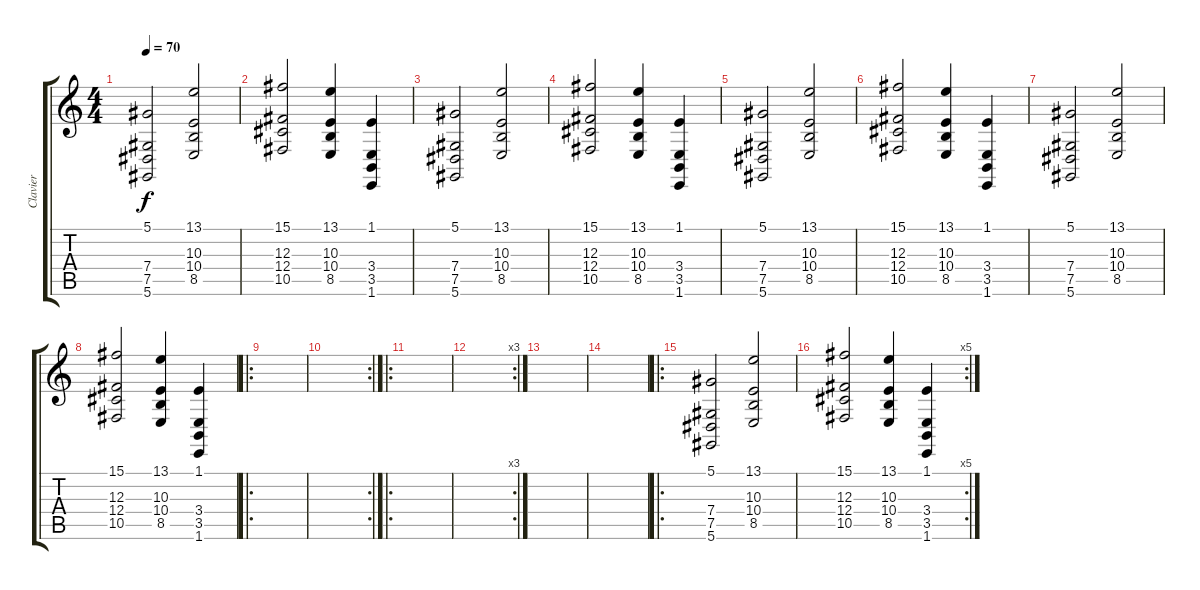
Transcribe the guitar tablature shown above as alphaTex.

\track ("Clavier" "Clavier") {instrument stringensemble1}
\staff {score tabs}
\tuning (Eb4 Bb3 Gb3 Db3 Ab2 Eb2) {hide}
\ts (4 4)
\tempo 70
\clef g2
\ks c
(5.1 7.4 7.5 5.6).2{dy f} (13.1 10.3 10.4 8.5).2 |
(15.1 12.3 12.4 10.5).2 (13.1 10.3 10.4 8.5).4 (1.1 3.4 3.5 1.6).4 |
(5.1 7.4 7.5 5.6).2 (13.1 10.3 10.4 8.5).2 |
(15.1 12.3 12.4 10.5).2 (13.1 10.3 10.4 8.5).4 (1.1 3.4 3.5 1.6).4 |
(5.1 7.4 7.5 5.6).2 (13.1 10.3 10.4 8.5).2 |
(15.1 12.3 12.4 10.5).2 (13.1 10.3 10.4 8.5).4 (1.1 3.4 3.5 1.6).4 |
(5.1 7.4 7.5 5.6).2 (13.1 10.3 10.4 8.5).2 |
(15.1 12.3 12.4 10.5).2 (13.1 10.3 10.4 8.5).4 (1.1 3.4 3.5 1.6).4 |
\ro
|
\rc 2
|
\ro
|
\rc 3
|
|
|
\ro
(5.1 7.4 7.5 5.6).2 (13.1 10.3 10.4 8.5).2 |
\rc 5
(15.1 12.3 12.4 10.5).2 (13.1 10.3 10.4 8.5).4 (1.1 3.4 3.5 1.6).4
